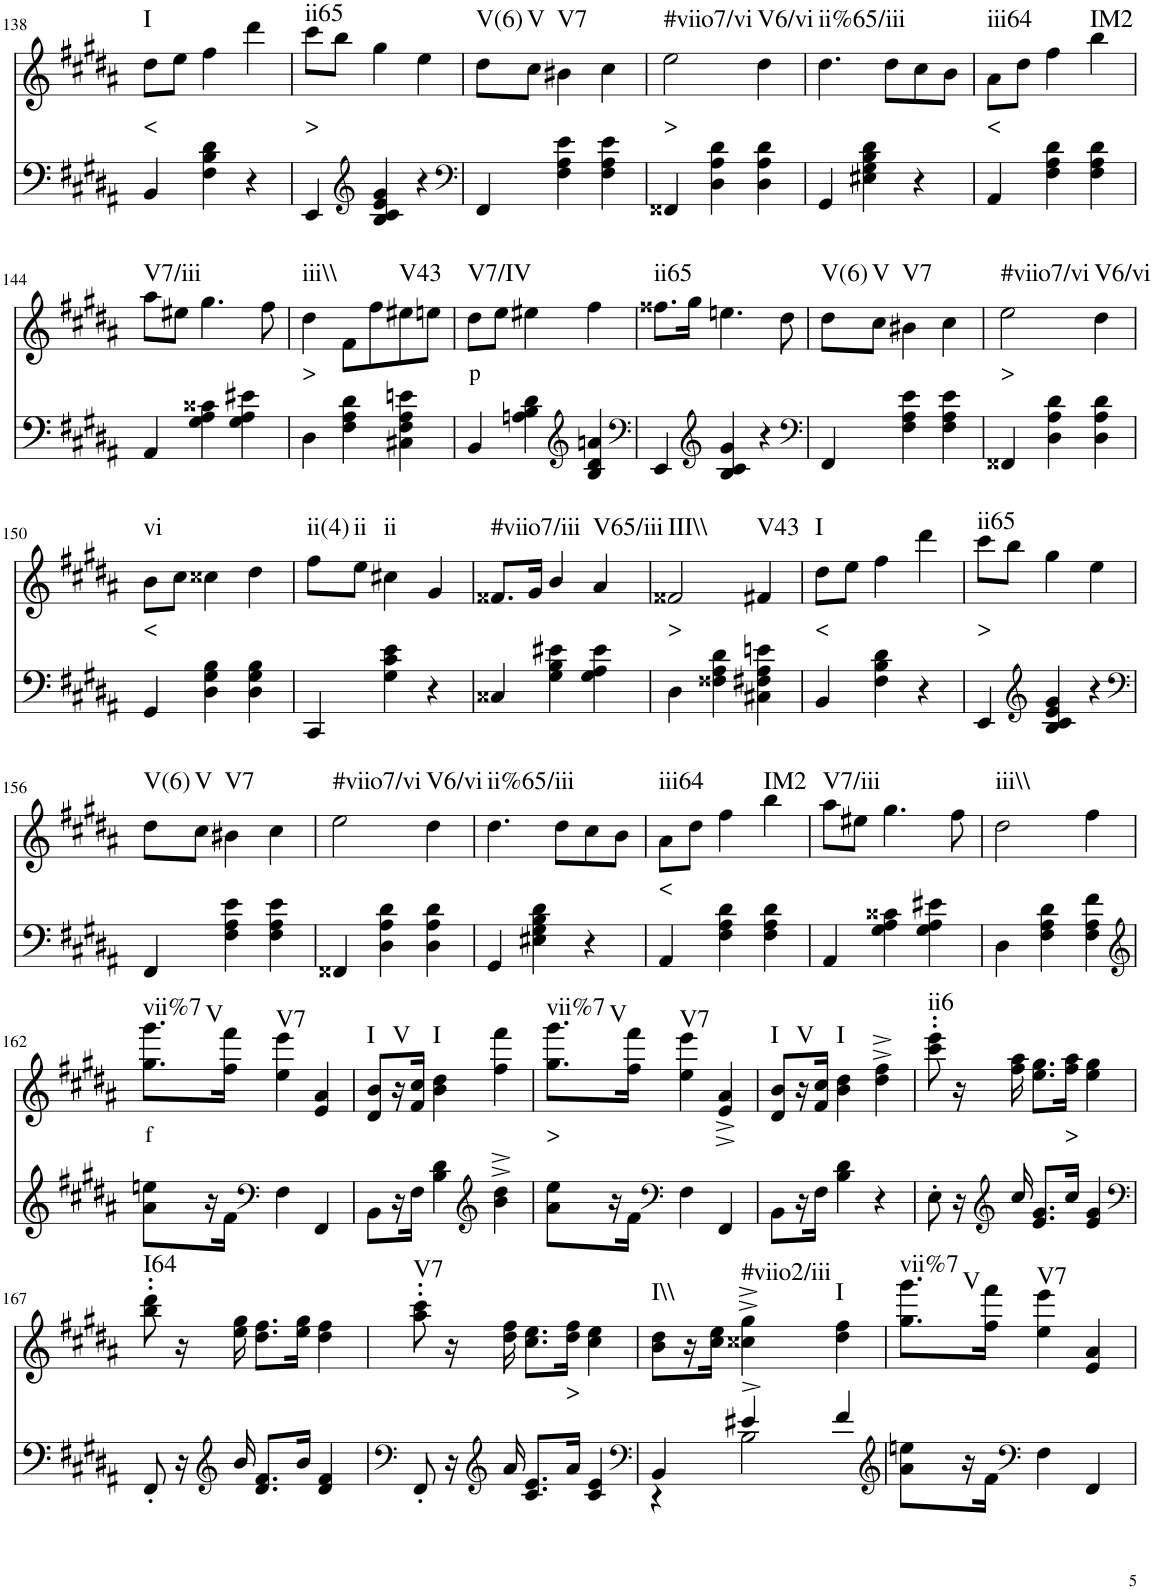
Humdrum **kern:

**kern	**kern	**text	**harte
*part2	*part1	*part1	*part1
*staff2	*staff1	*staff1	*
*I"Piano	*I"Piano	*	*
*I'Pno	*I'Pno	*	*
!!LO:PB:g=z
*clefF4	*clefG2	*	*
*k[f#c#g#d#a#]	*k[f#c#g#d#a#]	*	*
*M3/4	*M3/4	*	*
=138	=138	=138	=138
!	!	!LO:LY:b	!LO:H:kt=I
4BB/	8dd#\L	<	N
.	8ee\J	.	.
4F#\ 4B\ 4d#\	4ff#\	.	.
4r	4ddd#\	.	.
=139	=139	=139	=139
!	!	!LO:LY:b	!LO:H:kt=ii65
4EE/	8ccc#\L	>	N
.	8bb\J	.	.
*clefG2	*	*	*
4B/ 4c#/ 4e/ 4g#/	4gg#\	.	.
4r	4ee\	.	.
=140	=140	=140	=140
*clefF4	*	*	*
!	!	!	!LO:H:kt=V(6)
4FF#/	8dd#\L	.	N
!	!	!	!LO:H:kt=V
.	8cc#\J	.	N
!	!	!	!LO:H:kt=V7
4F#\ 4A#\ 4e\	4b#X\	.	N
4F#\ 4A#\ 4e\	4cc#\	.	.
=141	=141	=141	=141
!	!	!LO:LY:b	!LO:H:kt=#viio7/vi
4FF##X/	2ee\	>	N
4D#\ 4A#\ 4d#\	.	.	.
!	!	!	!LO:H:kt=V6/vi
4D#\ 4A#\ 4d#\	4dd#\	.	N
=142	=142	=142	=142
!	!	!	!LO:H:kt=ii%65/iii
4GG#/	4.dd#\	.	N
4E#X\ 4G#\ 4B\ 4d#\	.	.	.
.	8dd#\L	.	.
4r	8cc#\	.	.
.	8b\J	.	.
=143	=143	=143	=143
!	!	!LO:LY:b	!LO:H:kt=iii64
4AA#/	8a#\L	<	N
.	8dd#\J	.	.
4F#\ 4A#\ 4d#\	4ff#\	.	.
!	!	!	!LO:H:kt=IM2
4F#\ 4A#\ 4d#\	4bb\	.	N
!!LO:LB:g=z
=144	=144	=144	=144
!	!	!	!LO:H:kt=V7/iii
4AA#/	8aa#\L	.	N
.	8ee#X\J	.	.
4G#\ 4A#\ 4c##X\	4.gg#\	.	.
4G#\ 4A#\ 4e#X\	.	.	.
.	8ff#\	.	.
=145	=145	=145	=145
!	!	!LO:LY:b	!LO:H:kt=iii\\
4D#\	4dd#\	>	N
4F#\ 4A#\ 4d#\	8f#\L	.	.
.	8ff#\	.	.
!	!	!	!LO:H:kt=V43
4C#X\ 4F#\ 4A#\ 4en\	8ee#X\	.	N
.	8een\J	.	.
=146	=146	=146	=146
!	!	!LO:LY:b	!LO:H:kt=V7/IV
4BB/	8dd#\L	p	N
.	8ee\J	.	.
4An\ 4B\ 4d#\	4ee#X\	.	.
*clefG2	*	*	*
4B/ 4d#/ 4an/	4ff#\	.	.
=147	=147	=147	=147
*clefF4	*	*	*
!	!	!	!LO:H:kt=ii65
4EE/	8.ff##X\L	.	N
.	16gg#\Jk	.	.
*clefG2	*	*	*
4B/ 4c#/ 4g#/	4.een\	.	.
4r	.	.	.
.	8dd#\	.	.
=148	=148	=148	=148
*clefF4	*	*	*
!	!	!	!LO:H:kt=V(6)
4FF#/	8dd#\L	.	N
!	!	!	!LO:H:kt=V
.	8cc#\J	.	N
!	!	!	!LO:H:kt=V7
4F#\ 4A#\ 4e\	4b#X\	.	N
4F#\ 4A#\ 4e\	4cc#\	.	.
=149	=149	=149	=149
!	!	!LO:LY:b	!LO:H:kt=#viio7/vi
4FF##X/	2ee\	>	N
4D#\ 4A#\ 4d#\	.	.	.
!	!	!	!LO:H:kt=V6/vi
4D#\ 4A#\ 4d#\	4dd#\	.	N
!!LO:LB:g=z
=150	=150	=150	=150
!	!	!LO:LY:b	!LO:H:kt=vi
4GG#/	8b\L	<	N
.	8cc#\J	.	.
4D#\ 4G#\ 4B\	4cc##X\	.	.
4D#\ 4G#\ 4B\	4dd#\	.	.
=151	=151	=151	=151
!	!	!	!LO:H:kt=ii(4)
4CC#/	8ff#\L	.	N
!	!	!	!LO:H:kt=ii
.	8ee\J	.	N
!	!	!	!LO:H:kt=ii
4G#\ 4c#\ 4e\	4cc#X\	.	N
4r	4g#/	.	.
=152	=152	=152	=152
!	!	!	!LO:H:kt=#viio7/iii
4C##X/	8.f##X/L	.	N
.	16g#/Jk	.	.
4G#\ 4B\ 4e#X\	4b/	.	.
!	!	!	!LO:H:kt=V65/iii
4G#\ 4A#\ 4e#\	4a#/	.	N
=153	=153	=153	=153
!	!	!LO:LY:b	!LO:H:kt=III\\
4D#\	2f##X/	>	N
4F##X\ 4A#\ 4d#\	.	.	.
!	!	!	!LO:H:kt=V43
4C#X\ 4F#X\ 4A#\ 4en\	4f#X/	.	N
=154	=154	=154	=154
!	!	!LO:LY:b	!LO:H:kt=I
4BB/	8dd#\L	<	N
.	8ee\J	.	.
4F#\ 4B\ 4d#\	4ff#\	.	.
4r	4ddd#\	.	.
=155	=155	=155	=155
!	!	!LO:LY:b	!LO:H:kt=ii65
4EE/	8ccc#\L	>	N
.	8bb\J	.	.
*clefG2	*	*	*
4B/ 4c#/ 4e/ 4g#/	4gg#\	.	.
4r	4ee\	.	.
!!LO:LB:g=z
=156	=156	=156	=156
*clefF4	*	*	*
!	!	!	!LO:H:kt=V(6)
4FF#/	8dd#\L	.	N
!	!	!	!LO:H:kt=V
.	8cc#\J	.	N
!	!	!	!LO:H:kt=V7
4F#\ 4A#\ 4e\	4b#X\	.	N
4F#\ 4A#\ 4e\	4cc#\	.	.
=157	=157	=157	=157
!	!	!	!LO:H:kt=#viio7/vi
4FF##X/	2ee\	.	N
4D#\ 4A#\ 4d#\	.	.	.
!	!	!	!LO:H:kt=V6/vi
4D#\ 4A#\ 4d#\	4dd#\	.	N
=158	=158	=158	=158
!	!	!	!LO:H:kt=ii%65/iii
4GG#/	4.dd#\	.	N
4E#X\ 4G#\ 4B\ 4d#\	.	.	.
.	8dd#\L	.	.
4r	8cc#\	.	.
.	8b\J	.	.
=159	=159	=159	=159
!	!	!LO:LY:b	!LO:H:kt=iii64
4AA#/	8a#\L	<	N
.	8dd#\J	.	.
4F#\ 4A#\ 4d#\	4ff#\	.	.
!	!	!	!LO:H:kt=IM2
4F#\ 4A#\ 4d#\	4bb\	.	N
=160	=160	=160	=160
!	!	!	!LO:H:kt=V7/iii
4AA#/	8aa#\L	.	N
.	8ee#X\J	.	.
4G#\ 4A#\ 4c##X\	4.gg#\	.	.
4G#\ 4A#\ 4e#X\	.	.	.
.	8ff#\	.	.
=161	=161	=161	=161
!	!	!	!LO:H:kt=iii\\
4D#\	2dd#\	.	N
4F#\ 4A#\ 4d#\	.	.	.
4F#\ 4A#\ 4f#\	4ff#\	.	.
!!LO:LB:g=z
=162	=162	=162	=162
*clefG2	*	*	*
!	!	!LO:LY:b	!LO:H:n=1:kt=vii%7
!	!	!	!LO:H:n=2:kt=V
8a#\ 8een\L	8.gg#\ 8.ggg#\L	f	N N
16r	.	.	.
16f#\JJ	16ff#\ 16fff#\Jk	.	.
*clefF4	*	*	*
!	!	!	!LO:H:kt=V7
4F#\	4ee\ 4eee\	.	N
4FF#/	4e/ 4a#/	.	.
=163	=163	=163	=163
!	!	!	!LO:H:kt=I
8BB\L	8d#/ 8b/L	.	N
!	!	!	!LO:H:kt=V
16r	16r	.	N
16F#\JJ	16f#/ 16cc#/JJ	.	.
!	!	!	!LO:H:kt=I
4B\ 4d#\	4b\ 4dd#\	.	N
*clefG2	*	*	*
4b\^ 4dd#\^	4ff#\ 4fff#\	.	.
=164	=164	=164	=164
!	!	!LO:LY:b	!LO:H:n=1:kt=vii%7
!	!	!	!LO:H:n=2:kt=V
8a#\ 8ee\L	8.gg#\ 8.ggg#\L	>	N N
16r	.	.	.
16f#\JJ	16ff#\ 16fff#\Jk	.	.
*clefF4	*	*	*
!	!	!	!LO:H:kt=V7
4F#\	4ee\ 4eee\	.	N
4FF#/	4e/^ 4a#/^	.	.
=165	=165	=165	=165
!	!	!	!LO:H:kt=I
8BB\L	8d#/ 8b/L	.	N
!	!	!	!LO:H:kt=V
16r	16r	.	N
16F#\JJ	16f#/ 16cc#/JJ	.	.
!	!	!	!LO:H:kt=I
4B\ 4d#\	4b\ 4dd#\	.	N
4r	4dd#\^ 4ff#\^	.	.
=166	=166	=166	=166
!	!	!	!LO:H:kt=ii6
8E'\	8ccc#\' 8eee\'	.	N
16r	16r	.	.
*clefG2	*	*	*
16cc#/	16ff#\ 16aa#\	.	.
8.e/ 8.g#/L	8.ee\ 8.gg#\L	.	.
!	!	!LO:LY:b	!
16cc#/Jk	16ff#\ 16aa#\Jk	>	.
4e/ 4g#/	4ee\ 4gg#\	.	.
!!LO:LB:g=z
=167	=167	=167	=167
*clefF4	*	*	*
!	!	!	!LO:H:kt=I64
8FF#'/	8bb\' 8ddd#\'	.	N
16r	16r	.	.
*clefG2	*	*	*
16b/	16ee\ 16gg#\	.	.
8.d#/ 8.f#/L	8.dd#\ 8.ff#\L	.	.
16b/Jk	16ee\ 16gg#\Jk	.	.
4d#/ 4f#/	4dd#\ 4ff#\	.	.
=168	=168	=168	=168
*clefF4	*	*	*
!	!	!	!LO:H:kt=V7
8FF#'/	8aa#\' 8ccc#\'	.	N
16r	16r	.	.
*clefG2	*	*	*
16a#/	16dd#\ 16ff#\	.	.
8.c#/ 8.e/L	8.cc#\ 8.ee\L	.	.
!	!	!LO:LY:b	!
16a#/Jk	16dd#\ 16ff#\Jk	>	.
4c#/ 4e/	4cc#\ 4ee\	.	.
=169	=169	=169	=169
*clefF4	*	*	*
*^	*	*	*
!	!	!	!	!LO:H:kt=I\\
4BB/	4r	8b\ 8dd#\L	.	N
.	.	16r	.	.
.	.	16cc#\ 16ee\JJ	.	.
!	!	!	!	!LO:H:kt=#viio2/iii
4e#X^/	2B\	4cc##X\^ 4gg#\^	.	N
!	!	!	!	!LO:H:kt=I
4f#/	.	4dd#\ 4ff#\	.	N
*v	*v	*	*	*
=170	=170	=170	=170
*clefG2	*	*	*
!	!	!	!LO:H:n=1:kt=vii%7
!	!	!	!LO:H:n=2:kt=V
8a#\ 8een\L	8.gg#\ 8.ggg#\L	.	N N
16r	.	.	.
16f#\JJ	16ff#\ 16fff#\Jk	.	.
*clefF4	*	*	*
!	!	!	!LO:H:kt=V7
4F#\	4ee\ 4eee\	.	N
4FF#/	4e/ 4a#/	.	.
=	=	=	=
*-	*-	*-	*-
